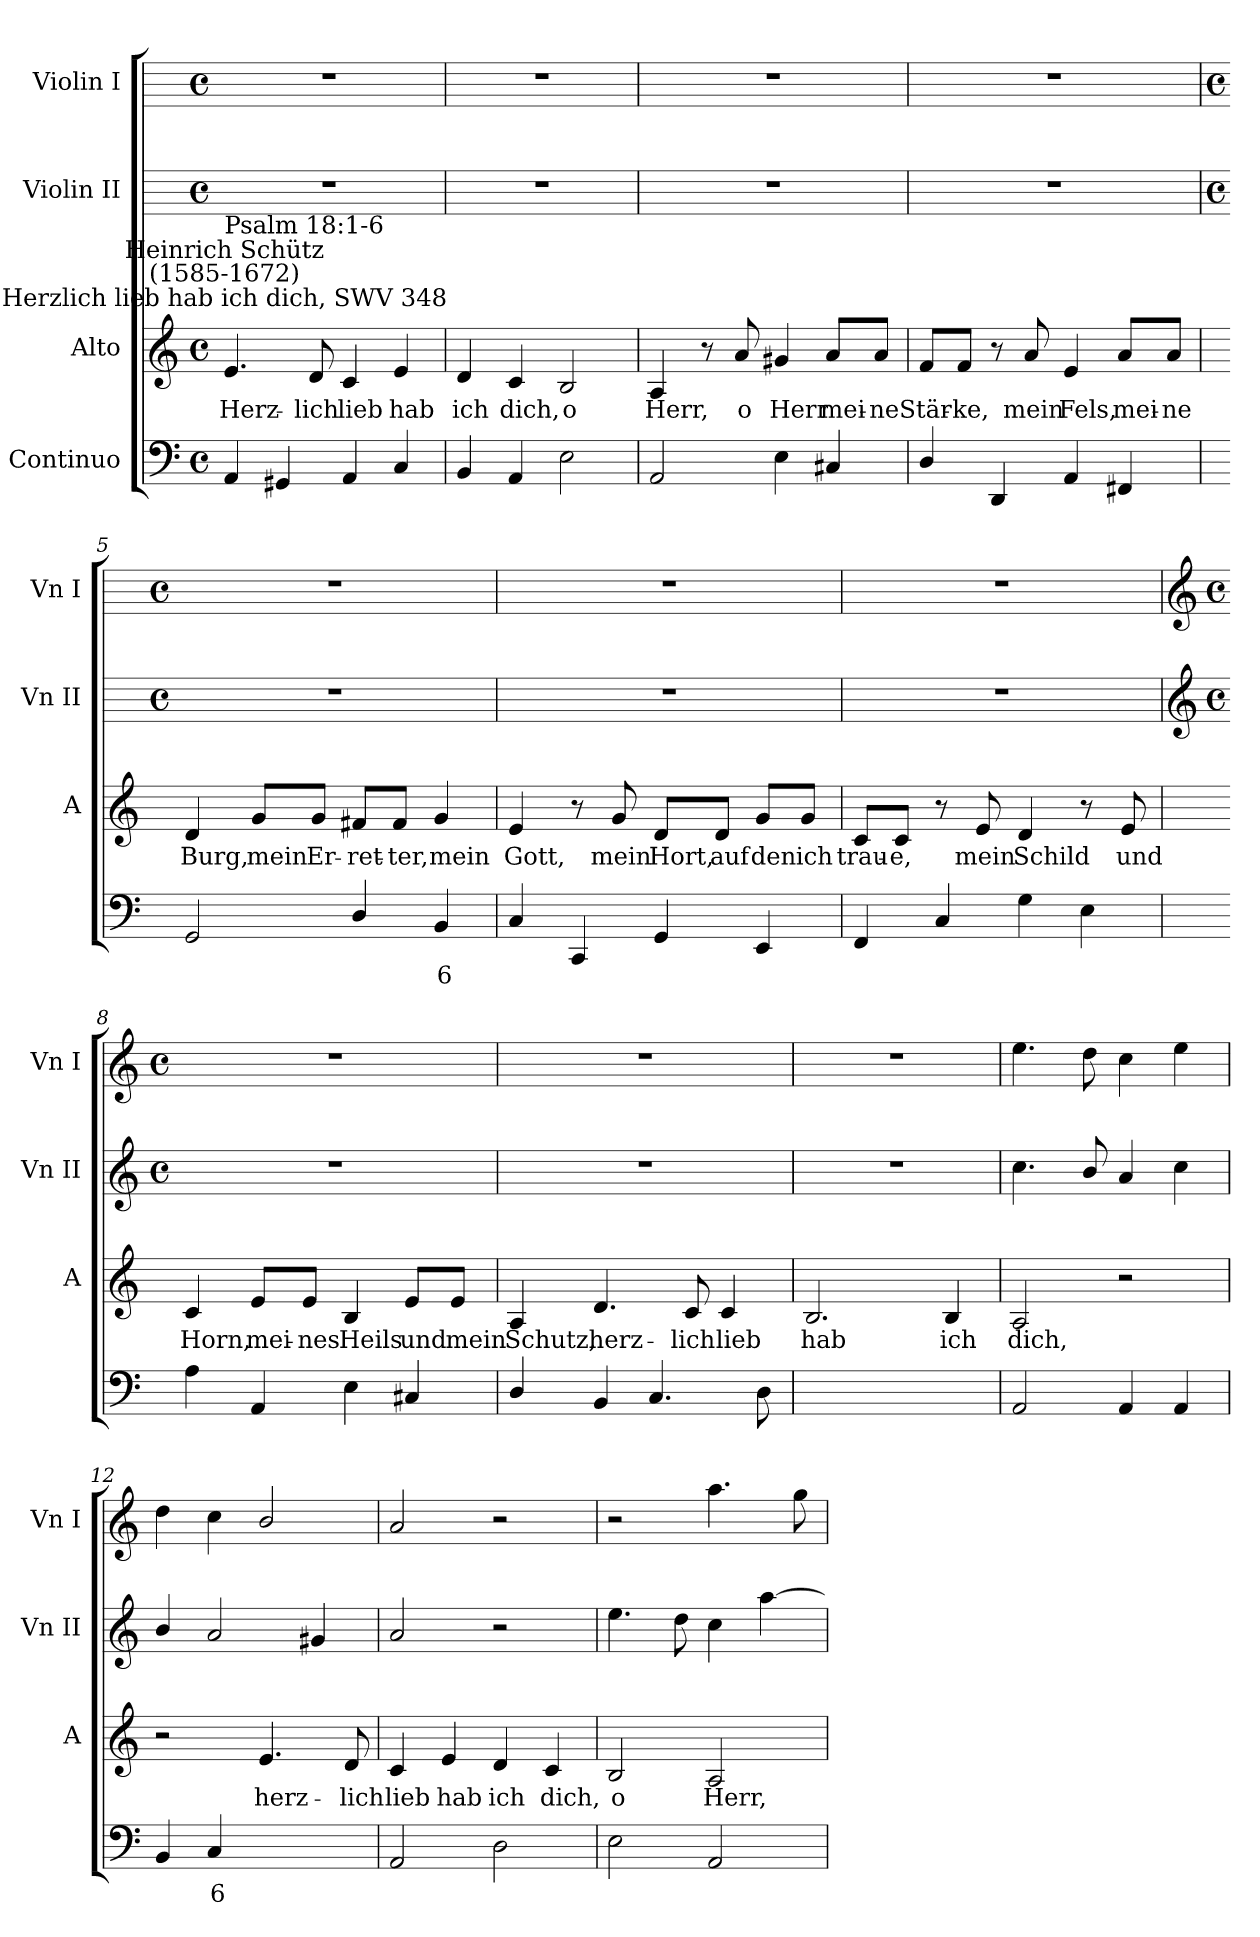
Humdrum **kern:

**kern	**text	**kern	**text	**kern	**kern
*part4	*part4	*part3	*part3	*part2	*part1
*staff4	*staff4	*staff3	*staff3	*staff2	*staff1
*I"Continuo	*	*I"Alto	*	*I"Violin II	*I"Violin I
*	*	*I'A	*	*I'Vn II	*I'Vn I
*clefF4	*	*clefG2	*	*	*
*k[]	*	*k[]	*	*	*
*C:	*	*C:	*	*	*
*M4/4	*	*M4/4	*	*M4/4	*M4/4
*met(c)	*	*met(c)	*	*met(c)	*met(c)
=1	=1	=1	=1	=1	=1
!	!	!LO:TX:a:cj:t=Herzlich lieb hab ich dich, SWV 348	!	!	!
!	!	!LO:TX:a:cj:t=Heinrich Schütz\n(1585-1672)	!	!	!
!	!	!LO:TX:a:t=Psalm 18&colon;1-6	!	!	!
!	!	!	!LO:LY:b	!	!
4AA	.	4.e	Herz-	1r	1r
4GG#X	.	.	.	.	.
!	!	!	!LO:LY:b	!	!
.	.	8d	-lich	.	.
!	!	!	!LO:LY:b	!	!
4AA	.	4c	lieb	.	.
!	!	!	!LO:LY:b	!	!
4C	.	4e	hab	.	.
=2	=2	=2	=2	=2	=2
!	!	!	!LO:LY:b	!	!
4BB	.	4d	ich	1r	1r
!	!	!	!LO:LY:b	!	!
4AA	.	4c	dich,	.	.
!	!	!	!LO:LY:b	!	!
2E	.	2B	o	.	.
=3	=3	=3	=3	=3	=3
!	!	!	!LO:LY:b	!	!
2AA	.	4A	Herr,	1r	1r
.	.	8r	.	.	.
!	!	!	!LO:LY:b	!	!
.	.	8a	o	.	.
!	!	!	!LO:LY:b	!	!
4E	.	4g#X	Herr	.	.
!	!	!	!LO:LY:b	!	!
4C#X	.	8a/L	mei-	.	.
!	!	!	!LO:LY:b	!	!
.	.	8a/J	-ne	.	.
=4	=4	=4	=4	=4	=4
!	!	!	!LO:LY:b	!	!
4D/	.	8f/L	Stär-	1r	1r
!	!	!	!LO:LY:b	!	!
.	.	8f/J	-ke,	.	.
4DD	.	8r	.	.	.
!	!	!	!LO:LY:b	!	!
.	.	8a	mein	.	.
!	!	!	!LO:LY:b	!	!
4AA	.	4e	Fels,	.	.
!	!	!	!LO:LY:b	!	!
4FF#X	.	8a/L	mei-	.	.
!	!	!	!LO:LY:b	!	!
.	.	8a/J	-ne	.	.
!!LO:LB:g=z
=5	=5	=5	=5	=5	=5
*	*	*	*	*M4/4	*M4/4
*	*	*	*	*met(c)	*met(c)
!	!	!	!LO:LY:b	!	!
2GG	.	4d	Burg,	1r	1r
!	!	!	!LO:LY:b	!	!
.	.	8g/L	mein	.	.
!	!	!	!LO:LY:b	!	!
.	.	8g/J	Er-	.	.
!	!	!	!LO:LY:b	!	!
4D/	.	8f#X/L	-ret-	.	.
!	!	!	!LO:LY:b	!	!
.	.	8f#/J	-ter,	.	.
!	!LO:LY:b	!	!LO:LY:b	!	!
4BB	6	4g	mein	.	.
=6	=6	=6	=6	=6	=6
!	!	!	!LO:LY:b	!	!
4C	.	4e	Gott,	1r	1r
4CC	.	8r	.	.	.
!	!	!	!LO:LY:b	!	!
.	.	8g	mein	.	.
!	!	!	!LO:LY:b	!	!
4GG	.	8d/L	Hort,	.	.
!	!	!	!LO:LY:b	!	!
.	.	8d/J	auf	.	.
!	!	!	!LO:LY:b	!	!
4EE	.	8g/L	den	.	.
!	!	!	!LO:LY:b	!	!
.	.	8g/J	ich	.	.
=7	=7	=7	=7	=7	=7
!	!	!	!LO:LY:b	!	!
4FF	.	8c/L	trau-	1r	1r
!	!	!	!LO:LY:b	!	!
.	.	8c/J	-e,	.	.
4C	.	8r	.	.	.
!	!	!	!LO:LY:b	!	!
.	.	8e	mein	.	.
!	!	!	!LO:LY:b	!	!
4G	.	4d	Schild	.	.
4E	.	8r	.	.	.
!	!	!	!LO:LY:b	!	!
.	.	8e	und	.	.
!!LO:LB:g=z
=8	=8	=8	=8	=8	=8
*	*	*	*	*clefG2	*clefG2
*	*	*	*	*k[]	*k[]
*	*	*	*	*C:	*C:
*	*	*	*	*M4/4	*M4/4
*	*	*	*	*met(c)	*met(c)
!	!	!	!LO:LY:b	!	!
4A	.	4c	Horn,	1r	1r
!	!	!	!LO:LY:b	!	!
4AA	.	8e/L	mei-	.	.
!	!	!	!LO:LY:b	!	!
.	.	8e/J	-nes	.	.
!	!	!	!LO:LY:b	!	!
4E	.	4B	Heils	.	.
!	!	!	!LO:LY:b	!	!
4C#X	.	8e/L	und	.	.
!	!	!	!LO:LY:b	!	!
.	.	8e/J	mein	.	.
=9	=9	=9	=9	=9	=9
!	!	!	!LO:LY:b	!	!
4D/	.	4A	Schutz,	1r	1r
!	!	!	!LO:LY:b	!	!
4BB	.	4.d	herz-	.	.
4.C	.	.	.	.	.
!	!	!	!LO:LY:b	!	!
.	.	8c/	-lich	.	.
!	!	!	!LO:LY:b	!	!
.	.	4c/	lieb	.	.
8D	.	.	.	.	.
=10	=10	=10	=10	=10	=10
!	!LO:LY:b	!	!LO:LY:b	!	!
[2Eyy	4	2.B	hab	1r	1r
2Eyy]	.	.	.	.	.
!	!	!	!LO:LY:b	!	!
.	.	4B	ich	.	.
=11	=11	=11	=11	=11	=11
!	!	!	!LO:LY:b	!	!
2AA	.	2A	dich,	4.cc	4.ee
.	.	.	.	8b/	8dd
4AA	.	2r	.	4a	4cc
4AA	.	.	.	4cc	4ee
=12	=12	=12	=12	=12	=12
4BB	.	2r	.	4b/	4dd
!	!LO:LY:b	!	!	!	!
4C	6	.	.	2a	4cc
!	!LO:LY:b	!	!LO:LY:b	!	!
[4Eyy	4	4.e	herz-	.	2b/
4Eyy]	.	.	.	4g#X	.
!	!	!	!LO:LY:b	!	!
.	.	8d	-lich	.	.
!!LO:LB:g=z
=13	=13	=13	=13	=13	=13
!	!	!	!LO:LY:b	!	!
2AA	.	4c	lieb	2a	2a
!	!	!	!LO:LY:b	!	!
.	.	4e	hab	.	.
!	!	!	!LO:LY:b	!	!
2D	.	4d	ich	2r	2r
!	!	!	!LO:LY:b	!	!
.	.	4c/	dich,	.	.
=14	=14	=14	=14	=14	=14
!	!	!	!LO:LY:b	!	!
2E	.	2B	o	4.ee	2r
.	.	.	.	8dd	.
!	!	!	!LO:LY:b	!	!
2AA	.	2A	Herr,	4cc	4.aa
.	.	.	.	[4aa	.
.	.	.	.	.	8gg
=	=	=	=	=	=
*-	*-	*-	*-	*-	*-
